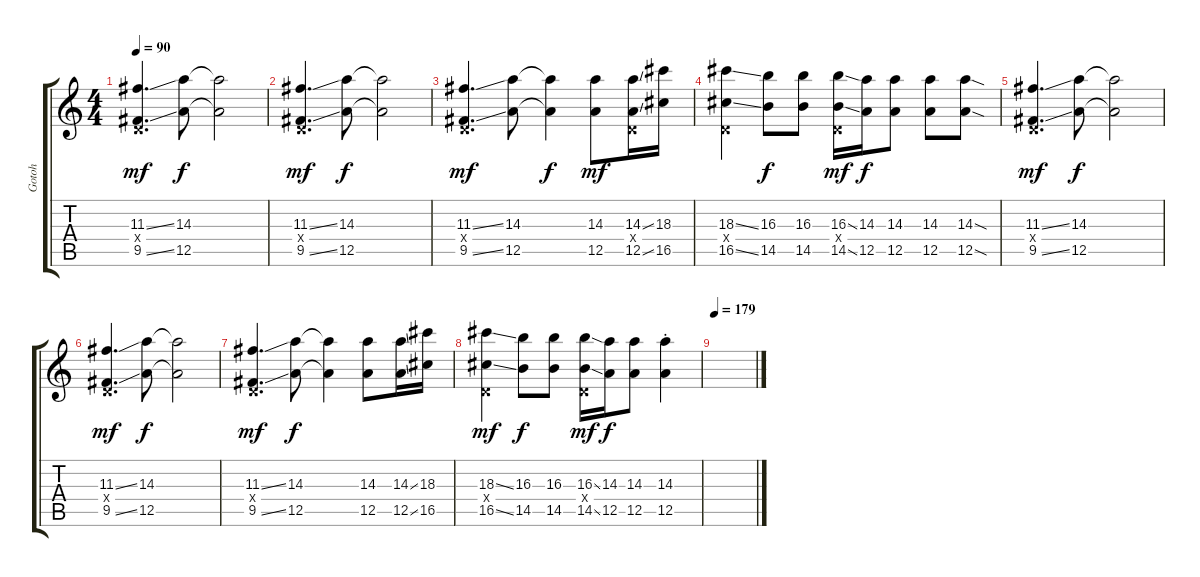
\track ("Gotoh" "Gotoh") {instrument distortionguitar}
\staff {score tabs}
\tuning (E4 B3 G3 D3 A2 E2) {hide}
\ts (4 4)
\tempo 90
\clef g2
\ks c
(11.3{ss} 0.4{x} 9.5{ss}).4{d dy mf} (14.3 12.5).8{dy f} (14.3{t} 12.5{t}).2 |
(11.3{ss} 0.4{x} 9.5{ss}).4{d dy mf} (14.3 12.5).8{dy f} (14.3{t} 12.5{t}).2 |
(11.3{ss} 0.4{x} 9.5{ss}).4{d dy mf} (14.3 12.5).8 (14.3{t} 12.5{t}).4{dy f} (14.3 12.5).8{dy mf} (14.3{ss} 0.4{x} 12.5{ss}).16 (18.3 16.5).16 |
(18.3{ss} 0.4{x} 16.5{ss}).4 (16.3 14.5).8{dy f} (16.3 14.5).8 (16.3{ss} 0.4{x} 14.5{ss}).16{dy mf} (14.3 12.5).16{dy f} (14.3 12.5).8 (14.3 12.5).8 (14.3{sod} 12.5{sod}).8 |
(11.3{ss} 0.4{x} 9.5{ss}).4{d dy mf} (14.3 12.5).8{dy f} (14.3{t} 12.5{t}).2 |
(11.3{ss} 0.4{x} 9.5{ss}).4{d dy mf} (14.3 12.5).8{dy f} (14.3{t} 12.5{t}).2 |
(11.3{ss} 0.4{x} 9.5{ss}).4{d dy mf} (14.3 12.5).8{dy f} (14.3{t} 12.5{t}).4 (14.3 12.5).8 (14.3{ss} 12.5{ss}).16 (18.3 16.5).16 |
(18.3{ss} 0.4{x} 16.5{ss}).4{dy mf} (16.3 14.5).8{dy f} (16.3 14.5).8 (16.3{ss} 0.4{x} 14.5{ss}).16{dy mf} (14.3 12.5).16{dy f} (14.3 12.5).8 (14.3{st} 12.5).4 |
\tempo 179
